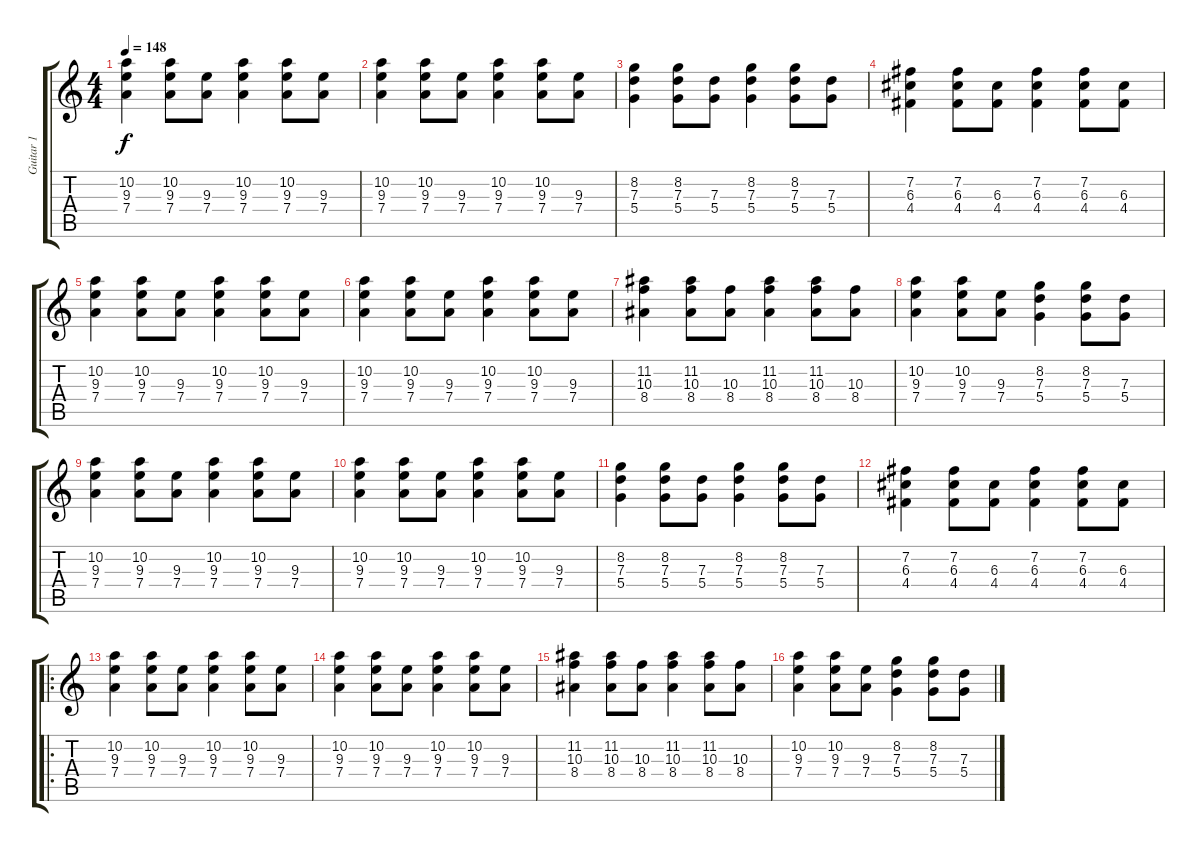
\track ("Guitar 1" "Guitar 1") {instrument distortionguitar}
\staff {score tabs}
\tuning (E4 B3 G3 D3 A2 D2) {hide}
\ts (4 4)
\tempo 148
\clef g2
\ks c
(10.2 9.3 7.4).4{dy f volume 8 instrument fx4atmosphere} (10.2 9.3 7.4).8 (9.3 7.4).8 (10.2 9.3 7.4).4 (10.2 9.3 7.4).8 (9.3 7.4).8 |
(10.2 9.3 7.4).4 (10.2 9.3 7.4).8 (9.3 7.4).8 (10.2 9.3 7.4).4 (10.2 9.3 7.4).8 (9.3 7.4).8 |
(8.2 7.3 5.4).4{volume 14} (8.2 7.3 5.4).8 (7.3 5.4).8 (8.2 7.3 5.4).4 (8.2 7.3 5.4).8 (7.3 5.4).8 |
(7.2 6.3 4.4).4 (7.2 6.3 4.4).8 (6.3 4.4).8 (7.2 6.3 4.4).4 (7.2 6.3 4.4).8 (6.3 4.4).8 |
(10.2 9.3 7.4).4 (10.2 9.3 7.4).8 (9.3 7.4).8 (10.2 9.3 7.4).4 (10.2 9.3 7.4).8 (9.3 7.4).8 |
(10.2 9.3 7.4).4 (10.2 9.3 7.4).8 (9.3 7.4).8 (10.2 9.3 7.4).4 (10.2 9.3 7.4).8 (9.3 7.4).8 |
(11.2 10.3 8.4).4 (11.2 10.3 8.4).8 (10.3 8.4).8 (11.2 10.3 8.4).4 (11.2 10.3 8.4).8 (10.3 8.4).8 |
(10.2 9.3 7.4).4 (10.2 9.3 7.4).8 (9.3 7.4).8 (8.2 7.3 5.4).4 (8.2 7.3 5.4).8 (7.3 5.4).8 |
(10.2 9.3 7.4).4 (10.2 9.3 7.4).8 (9.3 7.4).8 (10.2 9.3 7.4).4 (10.2 9.3 7.4).8 (9.3 7.4).8 |
(10.2 9.3 7.4).4 (10.2 9.3 7.4).8 (9.3 7.4).8 (10.2 9.3 7.4).4 (10.2 9.3 7.4).8 (9.3 7.4).8 |
(8.2 7.3 5.4).4 (8.2 7.3 5.4).8 (7.3 5.4).8 (8.2 7.3 5.4).4 (8.2 7.3 5.4).8 (7.3 5.4).8 |
(7.2 6.3 4.4).4 (7.2 6.3 4.4).8 (6.3 4.4).8 (7.2 6.3 4.4).4 (7.2 6.3 4.4).8 (6.3 4.4).8 |
\ro
(10.2 9.3 7.4).4 (10.2 9.3 7.4).8 (9.3 7.4).8 (10.2 9.3 7.4).4 (10.2 9.3 7.4).8 (9.3 7.4).8 |
(10.2 9.3 7.4).4 (10.2 9.3 7.4).8 (9.3 7.4).8 (10.2 9.3 7.4).4 (10.2 9.3 7.4).8 (9.3 7.4).8 |
(11.2 10.3 8.4).4 (11.2 10.3 8.4).8 (10.3 8.4).8 (11.2 10.3 8.4).4 (11.2 10.3 8.4).8 (10.3 8.4).8 |
(10.2 9.3 7.4).4 (10.2 9.3 7.4).8 (9.3 7.4).8 (8.2 7.3 5.4).4 (8.2 7.3 5.4).8 (7.3 5.4).8
